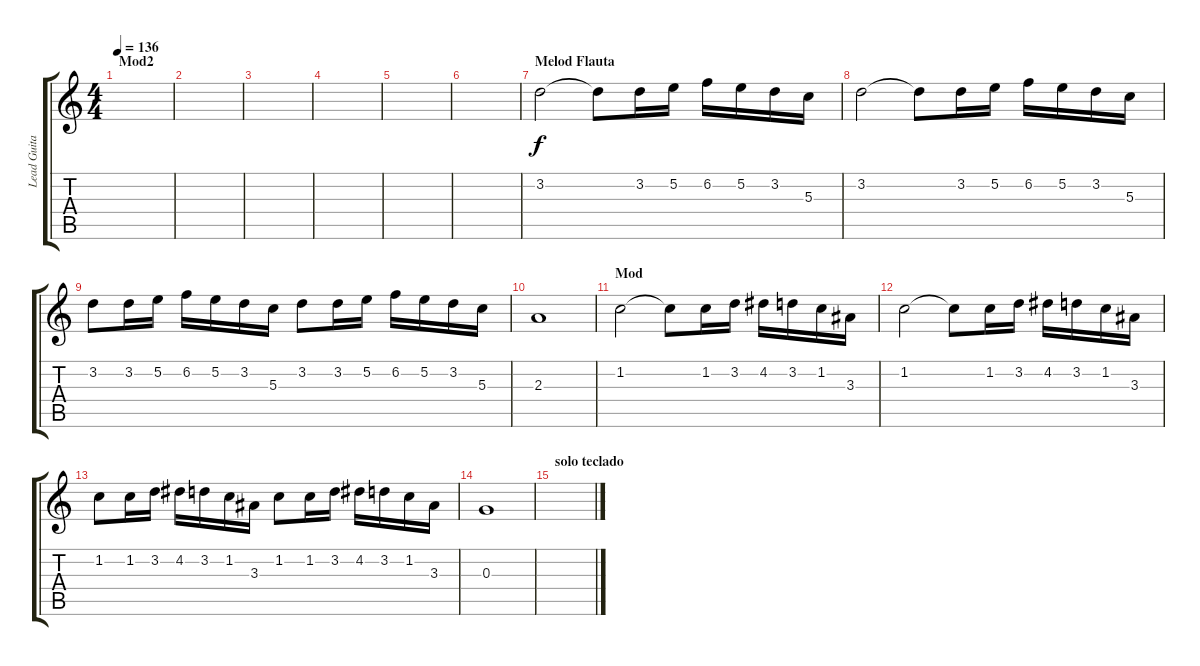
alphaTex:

\track ("Lead Guitar" "Lead Guita") {instrument distortionguitar}
\staff {score tabs}
\tuning (E4 B3 G3 D3 A2 E2) {hide}
\ts (4 4)
\section ("" "Mod2")
\tempo 136
\clef g2
\ks c
|
|
|
|
|
|
\section ("" "Melod Flauta")
3.2.2{volume 12} 3.2{t}.8 3.2.16 5.2.16 6.2.16 5.2.16 3.2.16 5.3.16 |
3.2.2 3.2{t}.8 3.2.16 5.2.16 6.2.16 5.2.16 3.2.16 5.3.16 |
3.2.8 3.2.16 5.2.16 6.2.16 5.2.16 3.2.16 5.3.16 3.2.8 3.2.16 5.2.16 6.2.16 5.2.16 3.2.16 5.3.16 |
2.3.1 |
\section ("" "Mod")
1.2.2 1.2{t}.8 1.2.16 3.2.16 4.2.16 3.2.16 1.2.16 3.3.16 |
1.2.2 1.2{t}.8 1.2.16 3.2.16 4.2.16 3.2.16 1.2.16 3.3.16 |
1.2.8 1.2.16 3.2.16 4.2.16 3.2.16 1.2.16 3.3.16 1.2.8 1.2.16 3.2.16 4.2.16 3.2.16 1.2.16 3.3.16 |
0.3.1 |
\section ("" "solo teclado")
